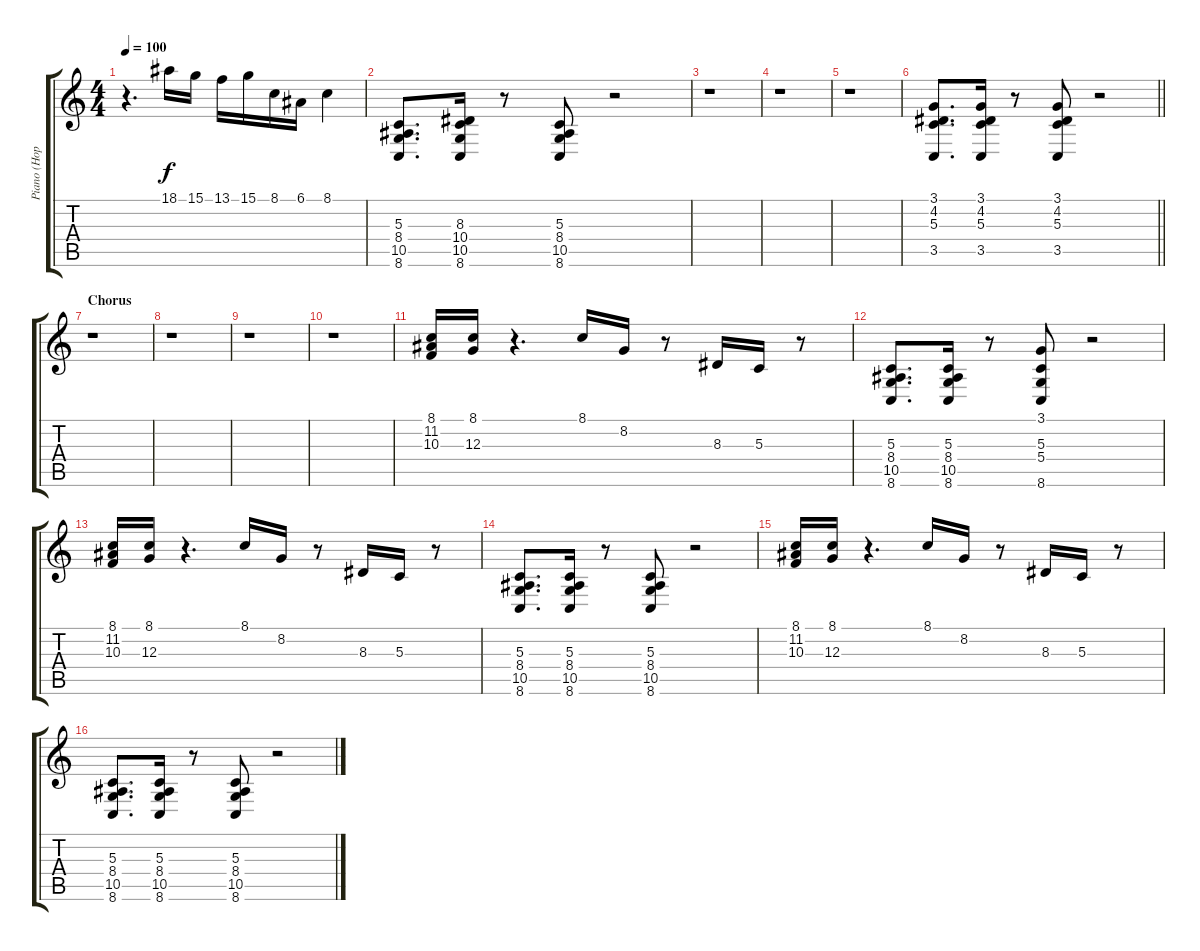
\track ("Piano (Hopkins)" "Piano (Hop") {instrument electricgrandpiano}
\staff {score tabs}
\tuning (E4 B3 G3 D3 A2 E2) {hide}
\ts (4 4)
\tempo 100
\clef g2
\ks c
r.4{d dy f} 18.1.16 15.1.16 13.1.16 15.1.16 8.1.16 6.1.16 8.1.4 |
(5.3 8.4 10.5 8.6).8{d} (8.3 10.4 10.5 8.6).16 r.8 (5.3 8.4 10.5 8.6).8 r.2 |
r.1 |
r.1 |
r.1 |
\barLineRight lightlight
(3.1 4.2 5.3 3.5).8{d} (3.1 4.2 5.3 3.5).16 r.8 (3.1 4.2 5.3 3.5).8 r.2 |
\section ("" "Chorus")
r.1 |
r.1 |
r.1 |
r.1 |
(8.1 11.2 10.3).16 (8.1 12.3).16 r.4{d} 8.1.16 8.2.16 r.8 8.3.16 5.3.16 r.8 |
(5.3 8.4 10.5 8.6).8{d} (5.3 8.4 10.5 8.6).16 r.8 (3.1 5.3 5.4 8.6).8 r.2 |
(8.1 11.2 10.3).16 (8.1 12.3).16 r.4{d} 8.1.16 8.2.16 r.8 8.3.16 5.3.16 r.8 |
(5.3 8.4 10.5 8.6).8{d} (5.3 8.4 10.5 8.6).16 r.8 (5.3 8.4 10.5 8.6).8 r.2 |
(8.1 11.2 10.3).16 (8.1 12.3).16 r.4{d} 8.1.16 8.2.16 r.8 8.3.16 5.3.16 r.8 |
(5.3 8.4 10.5 8.6).8{d} (5.3 8.4 10.5 8.6).16 r.8 (5.3 8.4 10.5 8.6).8 r.2
